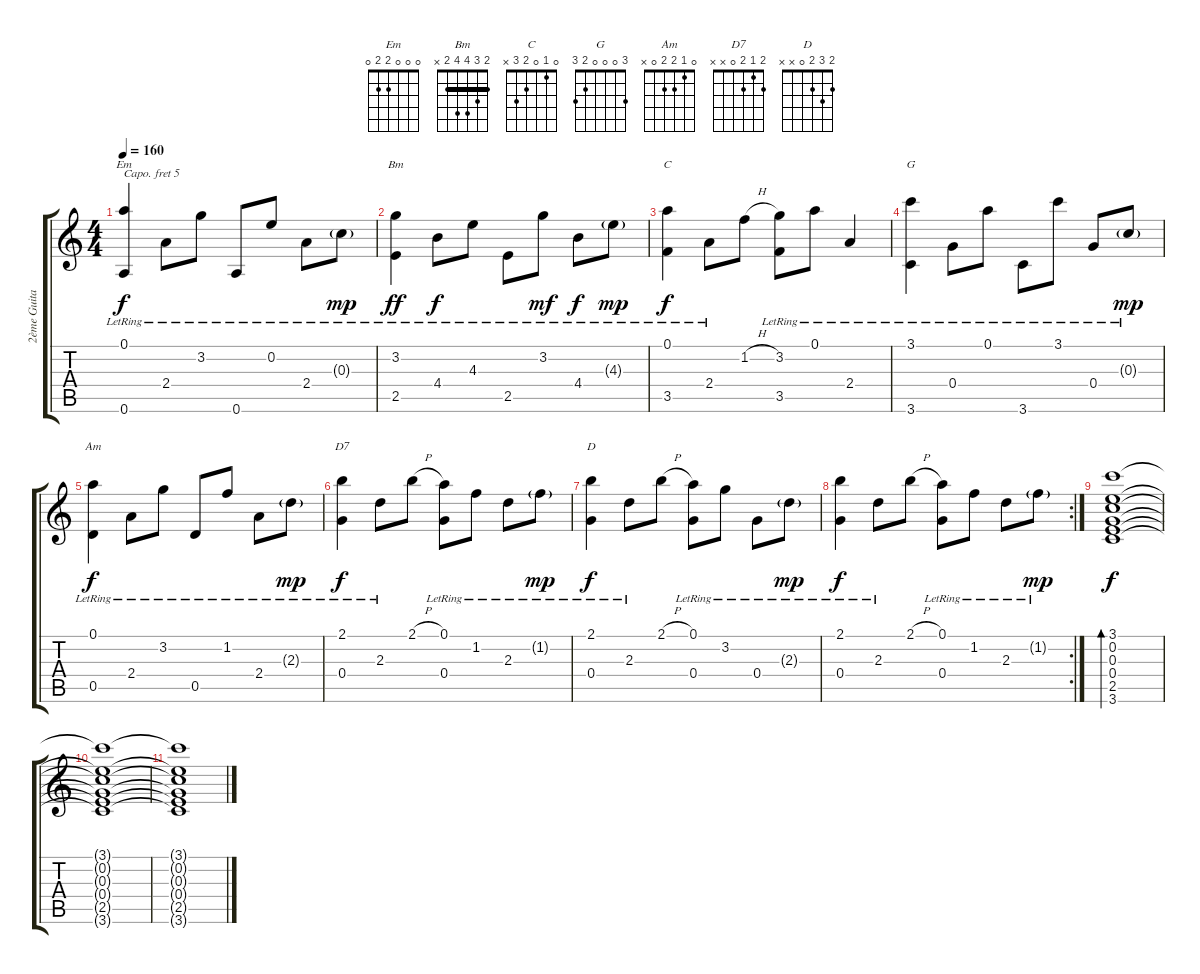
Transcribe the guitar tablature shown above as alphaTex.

\track ("2ème Guitare (capo 5)" "2ème Guita") {instrument acousticguitarnylon}
\staff {score tabs}
\capo 5
\tuning (E4 B3 G3 D3 A2 E2) {hide}
\chord ("Em" 0 0 0 2 2 0)
\chord ("Bm" 2 3 4 4 2 x) {barre 2}
\chord ("C" 0 1 0 2 3 x)
\chord ("G" 3 0 0 0 2 3)
\chord ("Am" 0 1 2 2 0 x)
\chord ("D7" 2 1 2 0 x x)
\chord ("D" 2 3 2 0 x x)
\ts (4 4)
\tempo 160
\clef g2
\ks c
(0.1{lr} 0.6{lr}).4{ch "Em" dy f} 2.4{lr}.8 3.2{lr}.8 0.6{lr}.8 0.2{lr}.8 2.4{lr}.8 0.3{g lr}.8{dy mp} |
(3.2{lr} 2.5{lr}).4{ch "Bm" dy ff} 4.4{lr}.8{dy f} 4.3{lr}.8 2.5{lr}.8 3.2{lr}.8{dy mf} 4.4{lr}.8{dy f} 4.3{g lr}.8{dy mp} |
(0.1{lr} 3.5{lr}).4{ch "C" dy f} 2.4{lr}.8 1.2{h}.8 (3.2{lr} 3.5{lr}).8 0.1{lr}.8 2.4{lr}.4 |
(3.1{lr} 3.6{lr}).4{ch "G"} 0.4{lr}.8 0.1{lr}.8 3.6{lr}.8 3.1{lr}.8 0.4{lr}.8 0.3{g lr}.8{dy mp} |
(0.1{lr} 0.5{lr}).4{ch "Am" dy f} 2.4{lr}.8 3.2{lr}.8 0.5{lr}.8 1.2{lr}.8 2.4{lr}.8 2.3{g lr}.8{dy mp} |
(2.1{lr} 0.4{lr}).4{ch "D7" dy f} 2.3{lr}.8 2.1{h}.8 (0.1{lr} 0.4{lr}).8 1.2{lr}.8 2.3{lr}.8 1.2{g lr}.8{dy mp} |
(2.1{lr} 0.4{lr}).4{ch "D" dy f} 2.3{lr}.8 2.1{h}.8 (0.1{lr} 0.4{lr}).8 3.2{lr}.8 0.4{lr}.8 2.3{g lr}.8{dy mp} |
\rc 2
(2.1{lr} 0.4{lr}).4{dy f} 2.3{lr}.8 2.1{h}.8 (0.1{lr} 0.4{lr}).8 1.2{lr}.8 2.3{lr}.8 1.2{g lr}.8{dy mp} |
(3.1 0.2 0.3 0.4 2.5 3.6).1{bd 480 dy f} |
(3.1{t} 0.2{t} 0.3{t} 0.4{t} 2.5{t} 3.6{t}).1 |
(3.1{t} 0.2{t} 0.3{t} 0.4{t} 2.5{t} 3.6{t}).1
